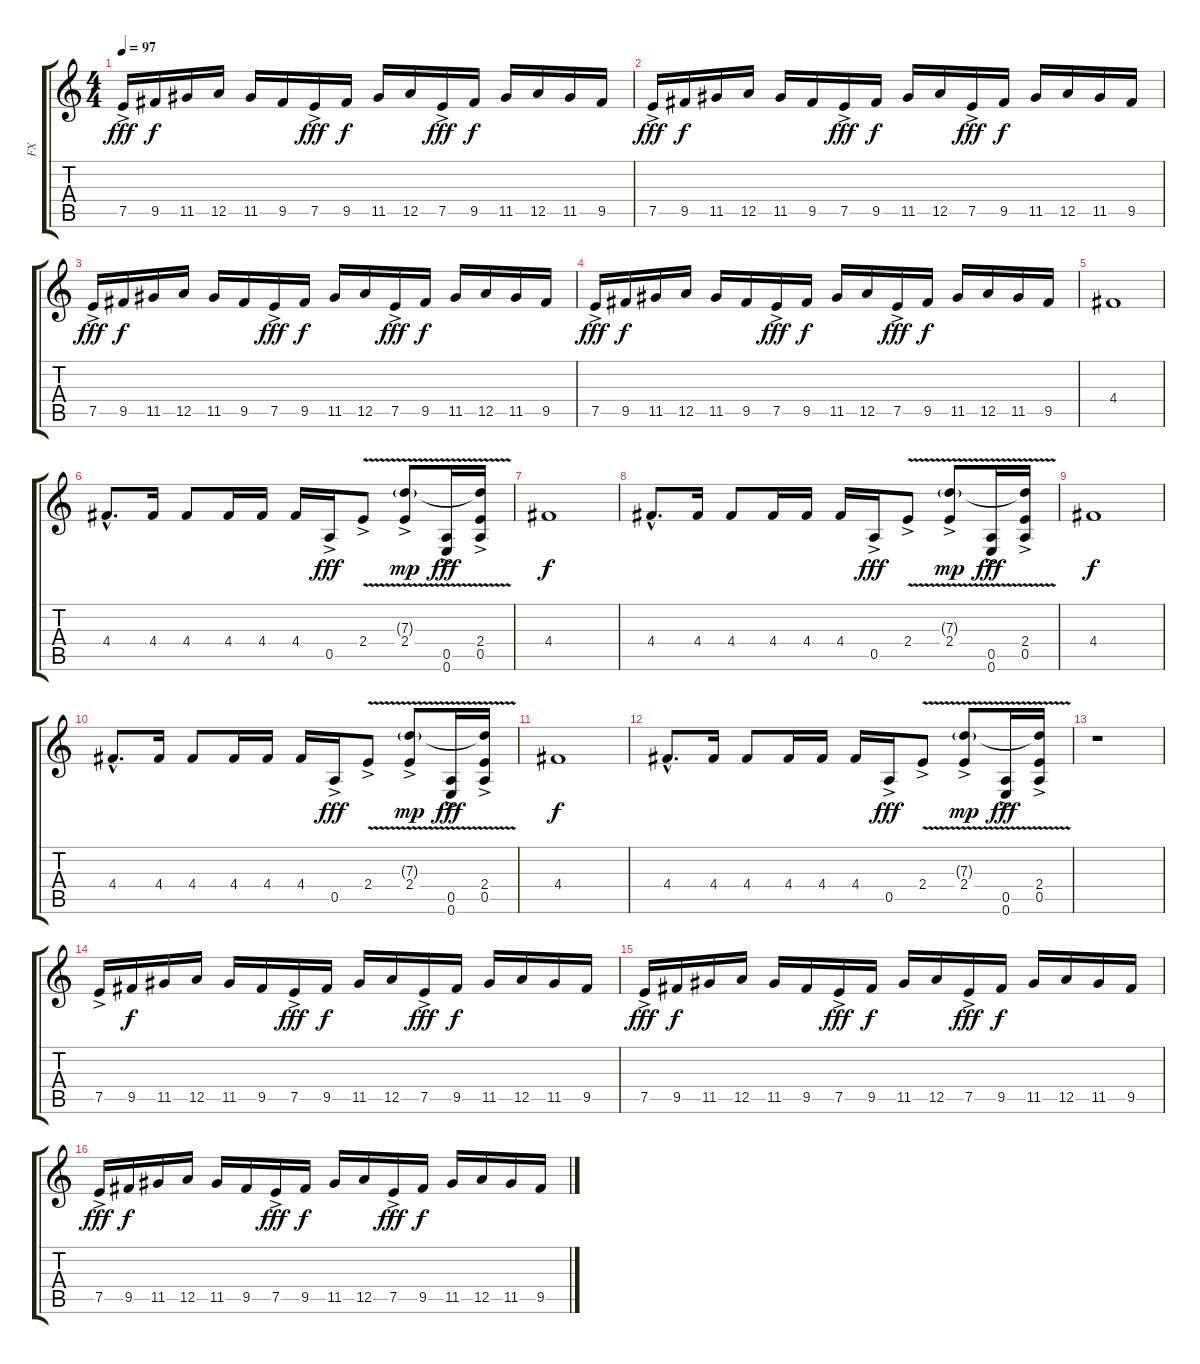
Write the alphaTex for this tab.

\track ("FX" "FX") {instrument synthbass1}
\staff {score tabs}
\tuning (E4 B3 G3 D3 A2 E2) {hide}
\ts (4 4)
\tempo 97
\clef g2
\ks c
7.5{ac}.16{dy fff instrument synthbass1} 9.5.16{dy f} 11.5.16 12.5.16 11.5.16 9.5.16 7.5{ac}.16{dy fff} 9.5.16{dy f} 11.5.16 12.5.16 7.5{ac}.16{dy fff} 9.5.16{dy f} 11.5.16 12.5.16 11.5.16 9.5.16 |
7.5{ac}.16{dy fff} 9.5.16{dy f} 11.5.16 12.5.16 11.5.16 9.5.16 7.5{ac}.16{dy fff} 9.5.16{dy f} 11.5.16 12.5.16 7.5{ac}.16{dy fff} 9.5.16{dy f} 11.5.16 12.5.16 11.5.16 9.5.16 |
7.5{ac}.16{dy fff volume 11} 9.5.16{dy f} 11.5.16 12.5.16 11.5.16 9.5.16 7.5{ac}.16{dy fff} 9.5.16{dy f} 11.5.16 12.5.16 7.5{ac}.16{dy fff} 9.5.16{dy f} 11.5.16 12.5.16 11.5.16 9.5.16 |
7.5{ac}.16{dy fff volume 11} 9.5.16{dy f} 11.5.16 12.5.16 11.5.16 9.5.16 7.5{ac}.16{dy fff} 9.5.16{dy f} 11.5.16 12.5.16 7.5{ac}.16{dy fff} 9.5.16{dy f} 11.5.16 12.5.16 11.5.16 9.5.16 |
4.4.1 |
4.4{hac}.8{d volume 9} 4.4.16 4.4.8 4.4.16 4.4.16 4.4.16 0.5{ac}.16{dy fff volume 14 instrument violin} 2.4{v ac}.8 (7.3{v g ac} 2.4{v}).8{dy mp} (0.5{v ac} 0.6).16{dy fff} (7.3{t} 2.4{v ac} 0.5{v ac}).16 |
4.4.1{dy f} |
4.4{hac}.8{d volume 9} 4.4.16 4.4.8 4.4.16 4.4.16 4.4.16 0.5{ac}.16{dy fff volume 14 instrument violin} 2.4{v ac}.8 (7.3{v g ac} 2.4{v}).8{dy mp} (0.5{v ac} 0.6).16{dy fff} (7.3{t} 2.4{v ac} 0.5{v ac}).16 |
4.4.1{dy f} |
4.4{hac}.8{d volume 9} 4.4.16 4.4.8 4.4.16 4.4.16 4.4.16 0.5{ac}.16{dy fff volume 14 instrument violin} 2.4{v ac}.8 (7.3{v g ac} 2.4{v}).8{dy mp} (0.5{v ac} 0.6).16{dy fff} (7.3{t} 2.4{v ac} 0.5{v ac}).16 |
4.4.1{dy f} |
4.4{hac}.8{d volume 9} 4.4.16 4.4.8 4.4.16 4.4.16 4.4.16 0.5{ac}.16{dy fff volume 14 instrument violin} 2.4{v ac}.8 (7.3{v g ac} 2.4{v}).8{dy mp} (0.5{v ac} 0.6).16{dy fff} (7.3{t} 2.4{v ac} 0.5{v ac}).16 |
r.1 |
7.5{ac}.16{volume 8} 9.5.16{dy f} 11.5.16 12.5.16 11.5.16 9.5.16 7.5{ac}.16{dy fff} 9.5.16{dy f} 11.5.16 12.5.16 7.5{ac}.16{dy fff} 9.5.16{dy f} 11.5.16 12.5.16 11.5.16 9.5.16 |
7.5{ac}.16{dy fff volume 8} 9.5.16{dy f} 11.5.16 12.5.16 11.5.16 9.5.16 7.5{ac}.16{dy fff} 9.5.16{dy f} 11.5.16 12.5.16 7.5{ac}.16{dy fff} 9.5.16{dy f} 11.5.16 12.5.16 11.5.16 9.5.16 |
7.5{ac}.16{dy fff volume 8} 9.5.16{dy f} 11.5.16 12.5.16 11.5.16 9.5.16 7.5{ac}.16{dy fff} 9.5.16{dy f} 11.5.16 12.5.16 7.5{ac}.16{dy fff} 9.5.16{dy f} 11.5.16 12.5.16 11.5.16 9.5.16
